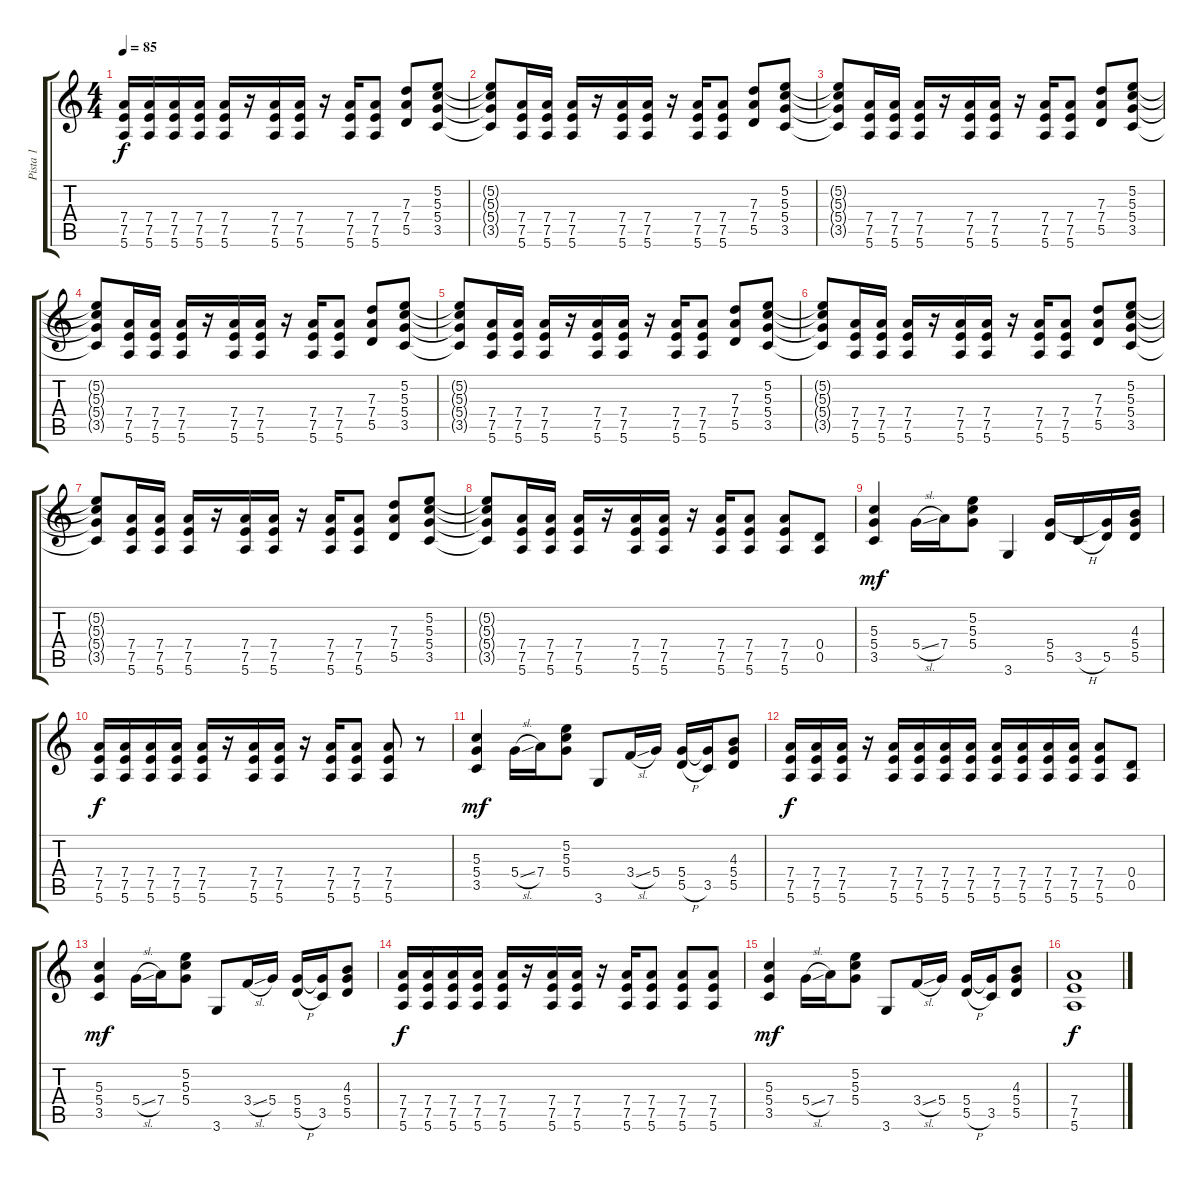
\track ("Pista 1" "Pista 1") {instrument electricguitarclean}
\staff {score tabs}
\tuning (E4 B3 G3 D3 A2 E2) {hide}
\ts (4 4)
\tempo 85
\clef g2
\ks c
(7.4 7.5 5.6).16{dy f} (7.4 7.5 5.6).16 (7.4 7.5 5.6).16 (7.4 7.5 5.6).16 (7.4 7.5 5.6).16 r.16 (7.4 7.5 5.6).16 (7.4 7.5 5.6).16 r.16 (7.4 7.5 5.6).16 (7.4 7.5 5.6).8 (7.3 7.4 5.5).8 (5.2 5.3 5.4 3.5).8 |
(5.2{t} 5.3{t} 5.4{t} 3.5{t}).8 (7.4 7.5 5.6).16 (7.4 7.5 5.6).16 (7.4 7.5 5.6).16 r.16 (7.4 7.5 5.6).16 (7.4 7.5 5.6).16 r.16 (7.4 7.5 5.6).16 (7.4 7.5 5.6).8 (7.3 7.4 5.5).8 (5.2 5.3 5.4 3.5).8 |
(5.2{t} 5.3{t} 5.4{t} 3.5{t}).8 (7.4 7.5 5.6).16 (7.4 7.5 5.6).16 (7.4 7.5 5.6).16 r.16 (7.4 7.5 5.6).16 (7.4 7.5 5.6).16 r.16 (7.4 7.5 5.6).16 (7.4 7.5 5.6).8 (7.3 7.4 5.5).8 (5.2 5.3 5.4 3.5).8 |
(5.2{t} 5.3{t} 5.4{t} 3.5{t}).8 (7.4 7.5 5.6).16 (7.4 7.5 5.6).16 (7.4 7.5 5.6).16 r.16 (7.4 7.5 5.6).16 (7.4 7.5 5.6).16 r.16 (7.4 7.5 5.6).16 (7.4 7.5 5.6).8 (7.3 7.4 5.5).8 (5.2 5.3 5.4 3.5).8 |
(5.2{t} 5.3{t} 5.4{t} 3.5{t}).8 (7.4 7.5 5.6).16 (7.4 7.5 5.6).16 (7.4 7.5 5.6).16 r.16 (7.4 7.5 5.6).16 (7.4 7.5 5.6).16 r.16 (7.4 7.5 5.6).16 (7.4 7.5 5.6).8 (7.3 7.4 5.5).8 (5.2 5.3 5.4 3.5).8 |
(5.2{t} 5.3{t} 5.4{t} 3.5{t}).8 (7.4 7.5 5.6).16 (7.4 7.5 5.6).16 (7.4 7.5 5.6).16 r.16 (7.4 7.5 5.6).16 (7.4 7.5 5.6).16 r.16 (7.4 7.5 5.6).16 (7.4 7.5 5.6).8 (7.3 7.4 5.5).8 (5.2 5.3 5.4 3.5).8 |
(5.2{t} 5.3{t} 5.4{t} 3.5{t}).8 (7.4 7.5 5.6).16 (7.4 7.5 5.6).16 (7.4 7.5 5.6).16 r.16 (7.4 7.5 5.6).16 (7.4 7.5 5.6).16 r.16 (7.4 7.5 5.6).16 (7.4 7.5 5.6).8 (7.3 7.4 5.5).8 (5.2 5.3 5.4 3.5).8 |
(5.2{t} 5.3{t} 5.4{t} 3.5{t}).8 (7.4 7.5 5.6).16 (7.4 7.5 5.6).16 (7.4 7.5 5.6).16 r.16 (7.4 7.5 5.6).16 (7.4 7.5 5.6).16 r.16 (7.4 7.5 5.6).16 (7.4 7.5 5.6).8 (7.4 7.5 5.6).8 (0.4 0.5).8 |
(5.3 5.4 3.5).4{dy mf} 5.4{sl}.16 7.4.16 (5.2 5.3 5.4).8 3.6.4 (5.4 5.5).16 3.5{h}.16 (5.4{t} 5.5).16 (4.3 5.4 5.5).16 |
(7.4 7.5 5.6).16{dy f} (7.4 7.5 5.6).16 (7.4 7.5 5.6).16 (7.4 7.5 5.6).16 (7.4 7.5 5.6).16 r.16 (7.4 7.5 5.6).16 (7.4 7.5 5.6).16 r.16 (7.4 7.5 5.6).16 (7.4 7.5 5.6).8 (7.4 7.5 5.6).8 r.8 |
(5.3 5.4 3.5).4{dy mf} 5.4{sl}.16 7.4.16 (5.2 5.3 5.4).8 3.6.8 3.4{sl}.16 5.4.16 (5.4 5.5{h}).16 (5.4{t} 3.5).16 (4.3 5.4 5.5).8 |
(7.4 7.5 5.6).16{dy f} (7.4 7.5 5.6).16 (7.4 7.5 5.6).16 r.16 (7.4 7.5 5.6).16 (7.4 7.5 5.6).16 (7.4 7.5 5.6).16 (7.4 7.5 5.6).16 (7.4 7.5 5.6).16 (7.4 7.5 5.6).16 (7.4 7.5 5.6).16 (7.4 7.5 5.6).16 (7.4 7.5 5.6).8 (0.4 0.5).8 |
(5.3 5.4 3.5).4{dy mf} 5.4{sl}.16 7.4.16 (5.2 5.3 5.4).8 3.6.8 3.4{sl}.16 5.4.16 (5.4 5.5{h}).16 (5.4{t} 3.5).16 (4.3 5.4 5.5).8 |
(7.4 7.5 5.6).16{dy f} (7.4 7.5 5.6).16 (7.4 7.5 5.6).16 (7.4 7.5 5.6).16 (7.4 7.5 5.6).16 r.16 (7.4 7.5 5.6).16 (7.4 7.5 5.6).16 r.16 (7.4 7.5 5.6).16 (7.4 7.5 5.6).8 (7.4 7.5 5.6).8 (7.4 7.5 5.6).8 |
(5.3 5.4 3.5).4{dy mf} 5.4{sl}.16 7.4.16 (5.2 5.3 5.4).8 3.6.8 3.4{sl}.16 5.4.16 (5.4 5.5{h}).16 (5.4{t} 3.5).16 (4.3 5.4 5.5).8 |
(7.4 7.5 5.6).1{dy f}
